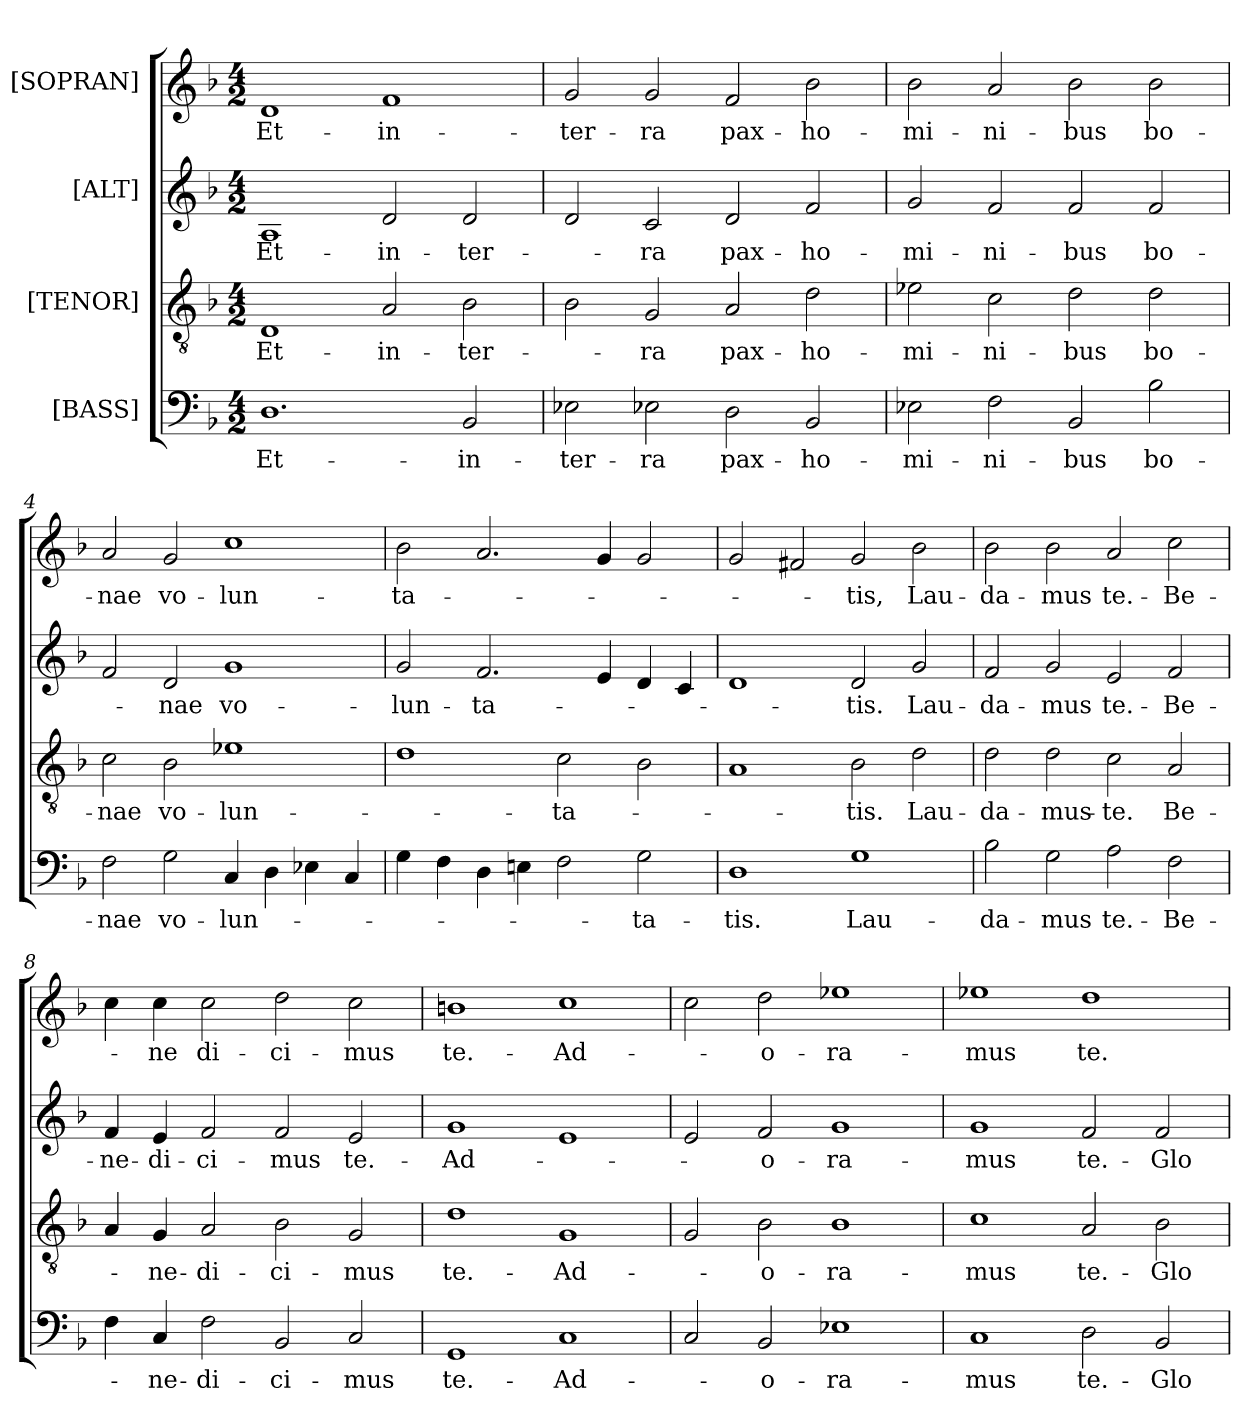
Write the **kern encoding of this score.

**kern	**text	**kern	**text	**kern	**text	**kern	**text
*part4	*part4	*part3	*part3	*part2	*part2	*part1	*part1
*staff4	*staff4	*staff3	*staff3	*staff2	*staff2	*staff1	*staff1
*I"[BASS]	*	*I"[TENOR]	*	*I"[ALT]	*	*I"[SOPRAN]	*
*clefF4	*	*clefGv2	*	*clefG2	*	*clefG2	*
*k[b-]	*	*k[b-]	*	*k[b-]	*	*k[b-]	*
*M4/2	*	*M4/2	*	*M4/2	*	*M4/2	*
=1	=1	=1	=1	=1	=1	=1	=1
1.D\	Et-	1D/	Et-	1A/	Et-	1d/	Et-
.	.	2A/	in-	2d/	in-	1f/	in-
2BB-/	in-	2B-\	ter-	2d/	ter-	.	.
=2	=2	=2	=2	=2	=2	=2	=2
2E-X\	ter-	2B-\	.	2d/	.	2g/	ter-
2E-X\	-ra	2G/	-ra	2c/	-ra	2g/	-ra
2D\	pax-	2A/	pax-	2d/	pax-	2f/	pax-
2BB-/	ho-	2d\	ho-	2f/	ho-	2b-\	ho-
=3	=3	=3	=3	=3	=3	=3	=3
2E-X\	-mi-	2e-X\	-mi-	2g/	-mi-	2b-\	-mi-
2F\	-ni-	2c\	-ni-	2f/	-ni-	2a/	-ni-
2BB-/	-bus	2d\	-bus	2f/	-bus	2b-\	-bus
2B-\	bo-	2d\	bo-	2f/	bo-	2b-\	bo-
=4	=4	=4	=4	=4	=4	=4	=4
2F\	-nae	2c\	-nae	2f/	.	2a/	-nae
2G\	vo-	2B-\	vo-	2d/	-nae	2g/	vo-
4C/	-lun-	1e-X\	-lun-	1g/	vo-	1cc\	-lun-
4D\	.	.	.	.	.	.	.
4E-X\	.	.	.	.	.	.	.
4C/	.	.	.	.	.	.	.
=5	=5	=5	=5	=5	=5	=5	=5
4G\	.	1d\	.	2g/	-lun-	2b-\	-ta-
4F\	.	.	.	.	.	.	.
4D\	.	.	.	2.f/	-ta-	2.a/	.
4En\	.	.	.	.	.	.	.
2F\	.	2c\	-ta-	.	.	.	.
.	.	.	.	4e/	.	4g/	.
2G\	-ta-	2B-\	.	4d/	.	2g/	.
.	.	.	.	4c/	.	.	.
=6	=6	=6	=6	=6	=6	=6	=6
1D\	-tis.	1A/	.	1d/	.	2g/	.
.	.	.	.	.	.	2f#X/	.
1G\	Lau-	2B-\	-tis.	2d/	-tis.	2g/	-tis,
.	.	2d\	Lau-	2g/	Lau-	2b-\	Lau-
=7	=7	=7	=7	=7	=7	=7	=7
2B-\	-da-	2d\	-da-	2f/	-da-	2b-\	-da-
2G\	-mus	2d\	-mus-	2g/	-mus	2b-\	-mus
2A\	te.-	2c\	-te.	2e/	te.-	2a/	te.-
2F\	Be-	2A/	Be-	2f/	Be-	2cc\	Be-
=8	=8	=8	=8	=8	=8	=8	=8
4F\	.	4A/	.	4f/	-ne-	4cc\	.
4C/	-ne-	4G/	-ne-	4e/	-di-	4cc\	-ne
2F\	-di-	2A/	-di-	2f/	-ci-	2cc\	di-
2BB-/	-ci-	2B-\	-ci-	2f/	-mus	2dd\	-ci-
2C/	-mus	2G/	-mus	2e/	te.-	2cc\	-mus
=9	=9	=9	=9	=9	=9	=9	=9
1GG/	te.-	1d\	te.-	1g/	Ad-	1bn\	te.-
1C/	Ad-	1G/	Ad-	1e/	.	1cc\	Ad-
=10	=10	=10	=10	=10	=10	=10	=10
2C/	.	2G/	.	2e/	.	2cc\	.
2BB-/	-o-	2B-\	-o-	2f/	-o-	2dd\	-o-
1E-X\	-ra-	1B-\	-ra-	1g/	-ra-	1ee-X\	-ra-
=11	=11	=11	=11	=11	=11	=11	=11
1C/	-mus	1c\	-mus	1g/	-mus	1ee-X\	-mus
2D\	te.-	2A/	te.-	2f/	te.-	1dd\	te.-
2BB-/	Glo-	2B-\	Glo-	2f/	Glo-	.	.
=	=	=	=	=	=	=	=
*-	*-	*-	*-	*-	*-	*-	*-
